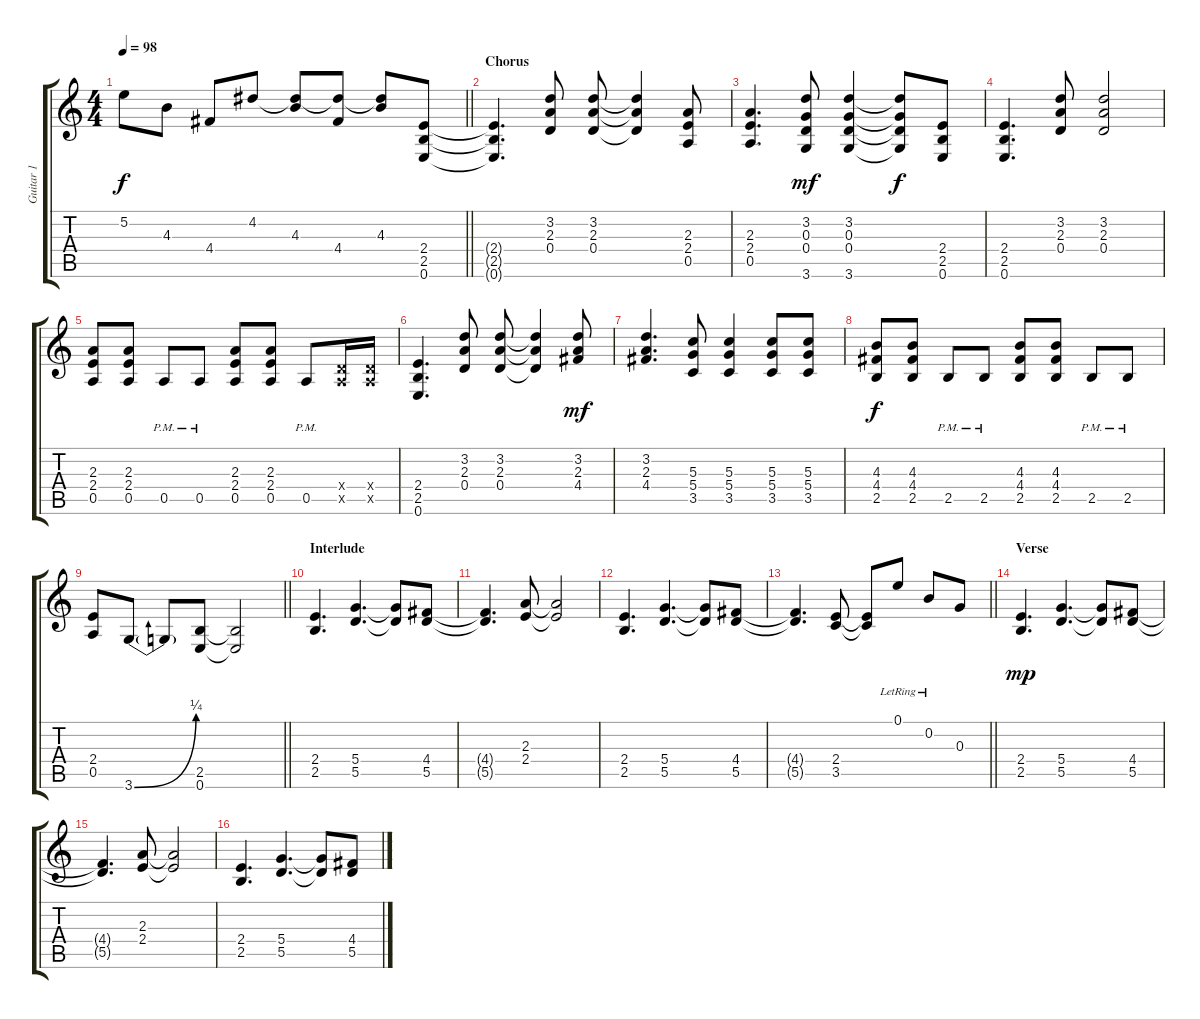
\track ("Guitar 1" "Guitar 1") {instrument acousticguitarsteel}
\staff {score tabs}
\tuning (E4 B3 G3 D3 A2 E2) {hide}
\ts (4 4)
\tempo 98
\clef g2
\barLineRight lightlight
\ks c
5.2.8{dy f} 4.3.8 4.4.8 4.2.8 (4.2{t} 4.3).8 (4.2{t} 4.4).8 (4.2{t} 4.3).8 (2.4 2.5 0.6).8 |
\section ("" "Chorus")
(2.4{t} 2.5{t} 0.6{t}).4{d} (3.2 2.3 0.4).8 (3.2 2.3 0.4).8 (3.2{t} 2.3{t} 0.4{t}).4 (2.3 2.4 0.5).8 |
(2.3 2.4 0.5).4{d} (3.2 0.3 0.4 3.6).8{dy mf} (3.2 0.3 0.4 3.6).4 (3.2{t} 0.3{t} 0.4{t} 3.6{t}).8{dy f} (2.4 2.5 0.6).8 |
(2.4 2.5 0.6).4{d} (3.2 2.3 0.4).8 (3.2 2.3 0.4).2 |
(2.3 2.4 0.5).8 (2.3 2.4 0.5).8 0.5{pm}.8 0.5{pm}.8 (2.3 2.4 0.5).8 (2.3 2.4 0.5).8 0.5{pm}.8 (0.4{x} 0.5{x}).16 (0.4{x} 0.5{x}).16 |
(2.4 2.5 0.6).4{d} (3.2 2.3 0.4).8 (3.2 2.3 0.4).8 (3.2{t} 2.3{t} 0.4{t}).4 (3.2 2.3 4.4).8{dy mf} |
(3.2 2.3 4.4).4{d} (5.3 5.4 3.5).8 (5.3 5.4 3.5).4 (5.3 5.4 3.5).8 (5.3 5.4 3.5).8 |
(4.3 4.4 2.5).8{dy f} (4.3 4.4 2.5).8 2.5{pm}.8 2.5{pm}.8 (4.3 4.4 2.5).8 (4.3 4.4 2.5).8 2.5{pm}.8 2.5{pm}.8 |
\barLineRight lightlight
(2.4 0.5).8 3.6{be (bend 0 0 60 1)}.8 3.6{t}.8 (2.5 0.6).8 (2.5{t} 0.6{t}).2 |
\section ("" "Interlude")
(2.4 2.5).4{d} (5.4 5.5).4{d} (5.4{t} 5.5{t}).8 (4.4 5.5).8 |
(4.4{t} 5.5{t}).4{d} (2.3 2.4).8 (2.3{t} 2.4{t}).2 |
(2.4 2.5).4{d} (5.4 5.5).4{d} (5.4{t} 5.5{t}).8 (4.4 5.5).8 |
\barLineRight lightlight
(4.4{t} 5.5{t}).4{d} (2.4 3.5).8 (2.4{t} 3.5{t}).8 0.1{lr}.8 0.2{lr}.8 0.3.8 |
\section ("" "Verse")
(2.4 2.5).4{d dy mp} (5.4 5.5).4{d} (5.4{t} 5.5{t}).8 (4.4 5.5).8 |
(4.4{t} 5.5{t}).4{d} (2.3 2.4).8 (2.3{t} 2.4{t}).2 |
(2.4 2.5).4{d} (5.4 5.5).4{d} (5.4{t} 5.5{t}).8 (4.4 5.5).8
